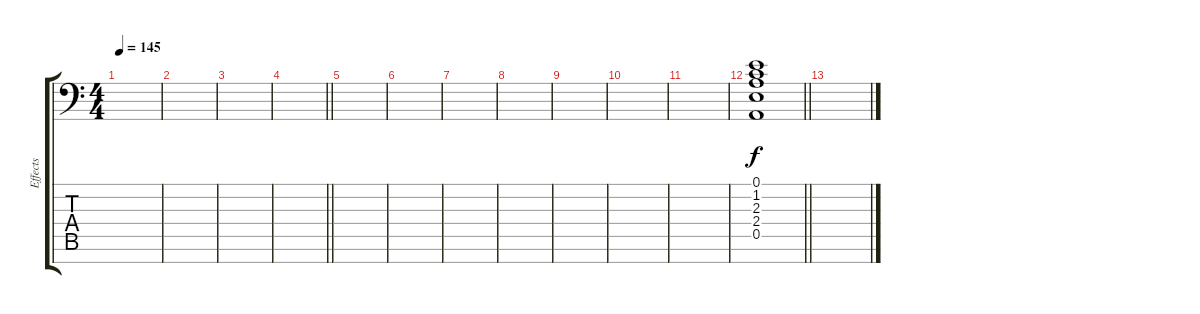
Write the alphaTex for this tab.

\track ("Effects" "Effects") {instrument lead2sawtooth}
\staff {score tabs}
\tuning (E4 B3 G3 D3 A2 E1 A0) {hide}
\ts (4 4)
\tempo 145
\clef f4
\ks c
|
|
|
\barLineRight lightlight
|
\section ("" "")
|
|
|
|
|
|
|
\barLineRight lightlight
(0.1 1.2 2.3 2.4 0.5).1{instrument electricguitarclean} |
\section ("" "")
